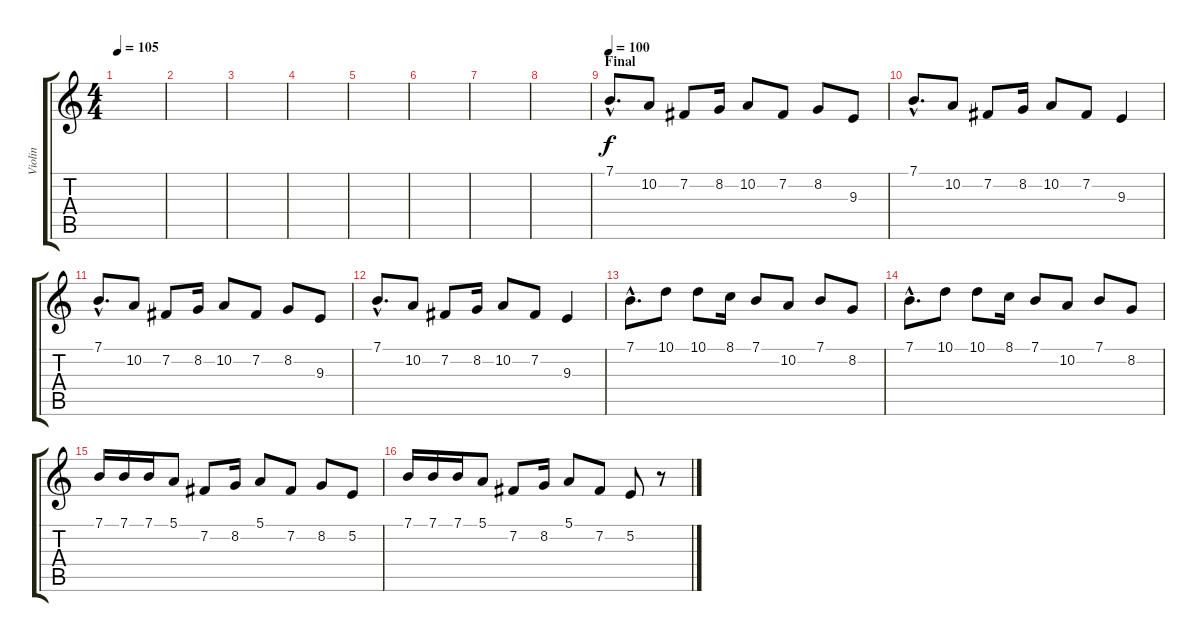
\track ("Violin" "Violin") {instrument violin}
\staff {score tabs}
\tuning (E4 B3 G3 D3 A2 E2) {hide}
\ts (4 4)
\tempo 105
\clef g2
\ks c
|
|
|
|
|
|
|
|
\section ("" "Final ")
\tempo 100
7.1{hac}.8{d} 10.2.8 7.2.8 8.2.16 10.2.8 7.2.8 8.2.8 9.3.8 |
7.1{hac}.8{d} 10.2.8 7.2.8 8.2.16 10.2.8 7.2.8 9.3.4 |
7.1{hac}.8{d} 10.2.8 7.2.8 8.2.16 10.2.8 7.2.8 8.2.8 9.3.8 |
7.1{hac}.8{d} 10.2.8 7.2.8 8.2.16 10.2.8 7.2.8 9.3.4 |
7.1{hac}.8{d} 10.1.8 10.1.8 8.1.16 7.1.8 10.2.8 7.1.8 8.2.8 |
7.1{hac}.8{d} 10.1.8 10.1.8 8.1.16 7.1.8 10.2.8 7.1.8 8.2.8 |
7.1.16 7.1.16 7.1.16 5.1.8 7.2.8 8.2.16 5.1.8 7.2.8 8.2.8 5.2.8 |
7.1.16 7.1.16 7.1.16 5.1.8 7.2.8 8.2.16 5.1.8 7.2.8 5.2.8 r.8
